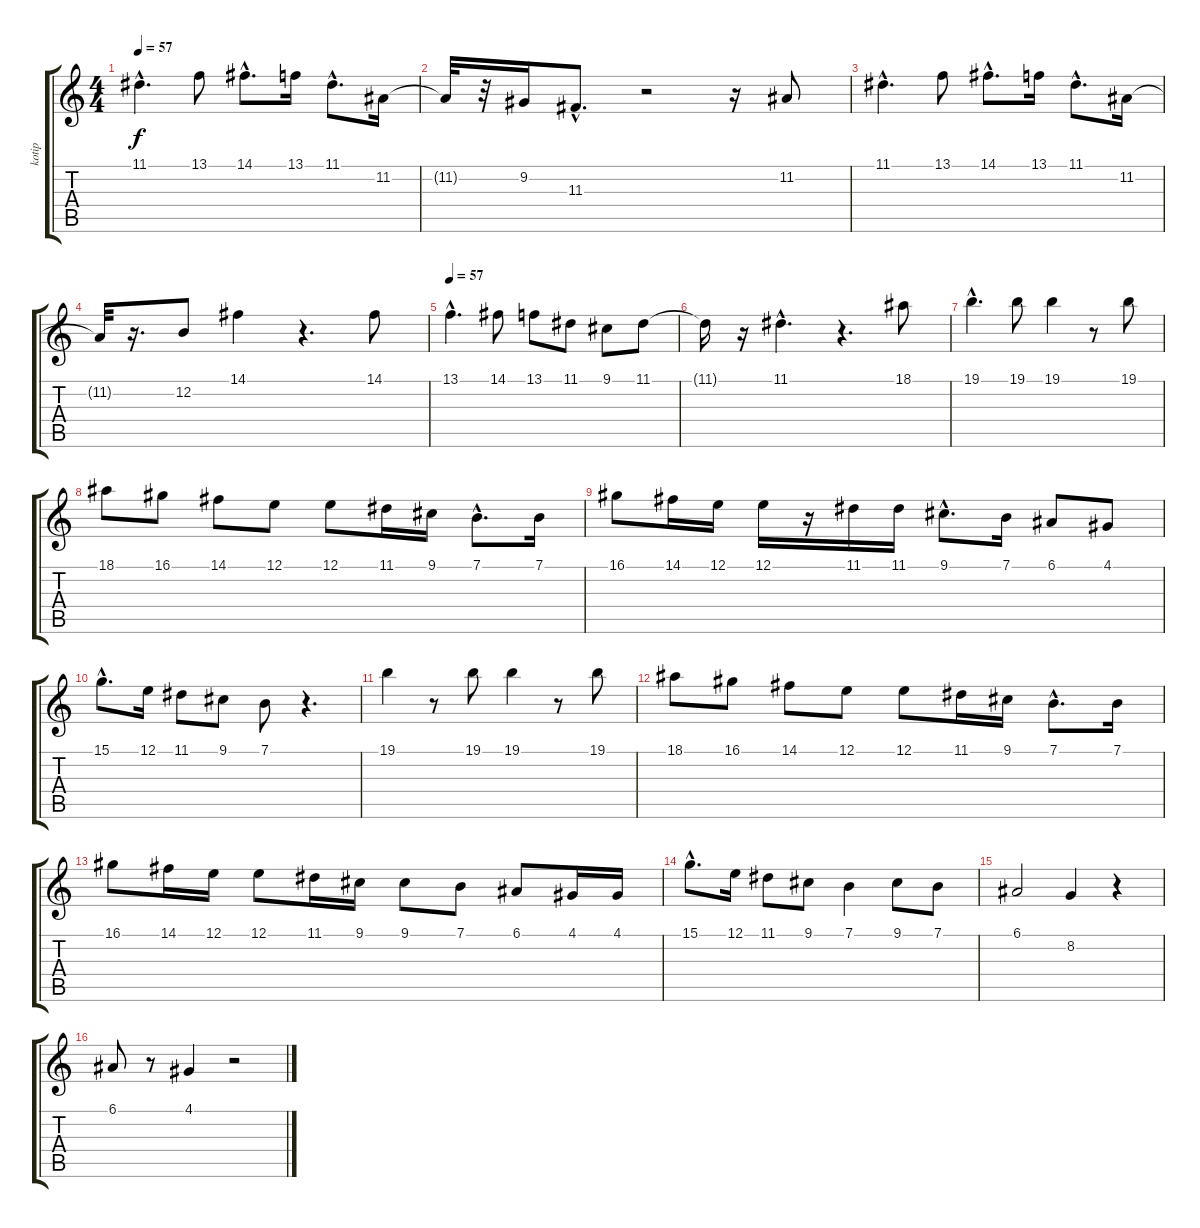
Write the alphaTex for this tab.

\track ("kotip" "kotip") {instrument sopranosax}
\staff {score tabs}
\tuning (E4 B3 G3 D3 A2 E2) {hide}
\ts (4 4)
\tempo 57
\clef g2
\ks c
11.1{hac}.4{d dy f} 13.1.8 14.1{hac}.8{d} 13.1.16 11.1{hac}.8{d} 11.2.16 |
11.2{t}.32 r.32 9.2.16 11.3{hac}.8{d} r.2 r.16 11.2.8 |
11.1{hac}.4{d} 13.1.8 14.1{hac}.8{d} 13.1.16 11.1{hac}.8{d} 11.2.16 |
11.2{t}.32 r.16{d} 12.2.8 14.1.4 r.4{d} 14.1.8 |
\tempo 57
13.1{hac}.4{d} 14.1.8 13.1.8 11.1.8 9.1.8 11.1.8 |
11.1{t}.16 r.16 11.1{hac}.4{d} r.4{d} 18.1.8 |
19.1{hac}.4{d} 19.1.8 19.1.4 r.8 19.1.8 |
18.1.8 16.1.8 14.1.8 12.1.8 12.1.8 11.1.16 9.1.16 7.1{hac}.8{d} 7.1.16 |
16.1.8 14.1.16 12.1.16 12.1.16 r.16 11.1.16 11.1.16 9.1{hac}.8{d} 7.1.16 6.1.8 4.1.8 |
15.1{hac}.8{d} 12.1.16 11.1.8 9.1.8 7.1.8 r.4{d} |
19.1.4 r.8 19.1.8 19.1.4 r.8 19.1.8 |
18.1.8 16.1.8 14.1.8 12.1.8 12.1.8 11.1.16 9.1.16 7.1{hac}.8{d} 7.1.16 |
16.1.8 14.1.16 12.1.16 12.1.8 11.1.16 9.1.16 9.1.8 7.1.8 6.1.8 4.1.16 4.1.16 |
15.1{hac}.8{d} 12.1.16 11.1.8 9.1.8 7.1.4 9.1.8 7.1.8 |
6.1.2 8.2.4 r.4 |
6.1.8 r.8 4.1.4 r.2
